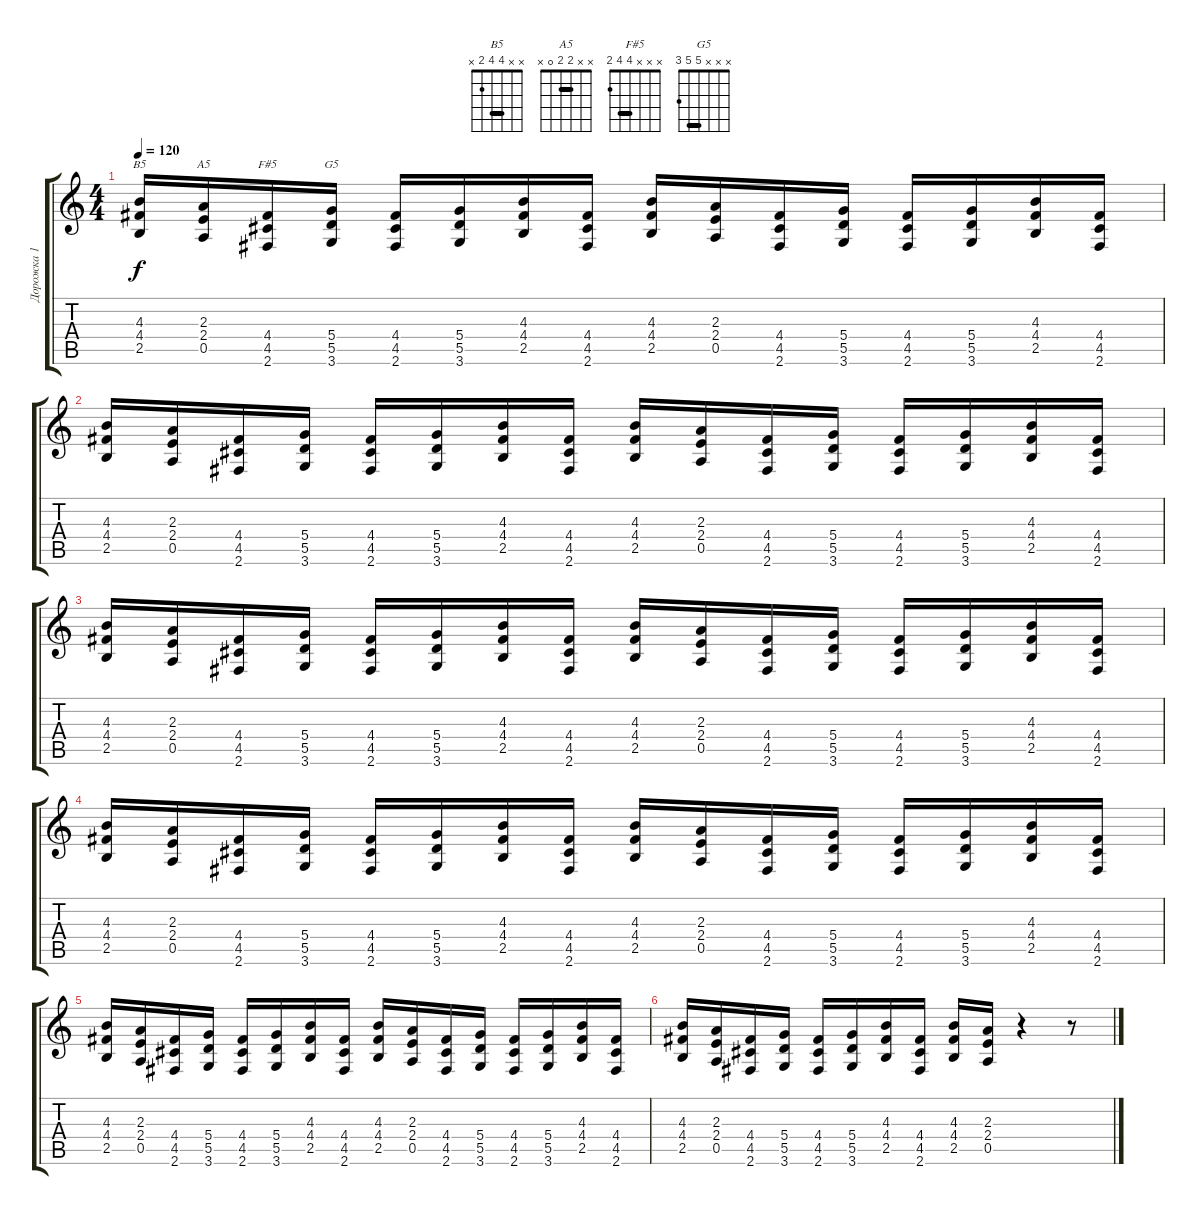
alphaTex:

\track ("Дорожка 1" "Дорожка 1") {instrument distortionguitar}
\staff {score tabs}
\tuning (E4 B3 G3 D3 A2 E2) {hide}
\chord ("B5" x x 4 4 2 x) {barre 4}
\chord ("A5" x x 2 2 0 x) {barre 2}
\chord ("F#5" x x x 4 4 2) {barre 4}
\chord ("G5" x x x 5 5 3) {barre 5}
\ts (4 4)
\tempo 120
\clef g2
\ks c
(4.3 4.4 2.5).16{ch "B5" dy f} (2.3 2.4 0.5).16{ch "A5"} (4.4 4.5 2.6).16{ch "F#5"} (5.4 5.5 3.6).16{ch "G5"} (4.4 4.5 2.6).16 (5.4 5.5 3.6).16 (4.3 4.4 2.5).16 (4.4 4.5 2.6).16 (4.3 4.4 2.5).16 (2.3 2.4 0.5).16 (4.4 4.5 2.6).16 (5.4 5.5 3.6).16 (4.4 4.5 2.6).16 (5.4 5.5 3.6).16 (4.3 4.4 2.5).16 (4.4 4.5 2.6).16 |
(4.3 4.4 2.5).16 (2.3 2.4 0.5).16 (4.4 4.5 2.6).16 (5.4 5.5 3.6).16 (4.4 4.5 2.6).16 (5.4 5.5 3.6).16 (4.3 4.4 2.5).16 (4.4 4.5 2.6).16 (4.3 4.4 2.5).16 (2.3 2.4 0.5).16 (4.4 4.5 2.6).16 (5.4 5.5 3.6).16 (4.4 4.5 2.6).16 (5.4 5.5 3.6).16 (4.3 4.4 2.5).16 (4.4 4.5 2.6).16 |
(4.3 4.4 2.5).16 (2.3 2.4 0.5).16 (4.4 4.5 2.6).16 (5.4 5.5 3.6).16 (4.4 4.5 2.6).16 (5.4 5.5 3.6).16 (4.3 4.4 2.5).16 (4.4 4.5 2.6).16 (4.3 4.4 2.5).16 (2.3 2.4 0.5).16 (4.4 4.5 2.6).16 (5.4 5.5 3.6).16 (4.4 4.5 2.6).16 (5.4 5.5 3.6).16 (4.3 4.4 2.5).16 (4.4 4.5 2.6).16 |
(4.3 4.4 2.5).16 (2.3 2.4 0.5).16 (4.4 4.5 2.6).16 (5.4 5.5 3.6).16 (4.4 4.5 2.6).16 (5.4 5.5 3.6).16 (4.3 4.4 2.5).16 (4.4 4.5 2.6).16 (4.3 4.4 2.5).16 (2.3 2.4 0.5).16 (4.4 4.5 2.6).16 (5.4 5.5 3.6).16 (4.4 4.5 2.6).16 (5.4 5.5 3.6).16 (4.3 4.4 2.5).16 (4.4 4.5 2.6).16 |
(4.3 4.4 2.5).16 (2.3 2.4 0.5).16 (4.4 4.5 2.6).16 (5.4 5.5 3.6).16 (4.4 4.5 2.6).16 (5.4 5.5 3.6).16 (4.3 4.4 2.5).16 (4.4 4.5 2.6).16 (4.3 4.4 2.5).16 (2.3 2.4 0.5).16 (4.4 4.5 2.6).16 (5.4 5.5 3.6).16 (4.4 4.5 2.6).16 (5.4 5.5 3.6).16 (4.3 4.4 2.5).16 (4.4 4.5 2.6).16 |
(4.3 4.4 2.5).16 (2.3 2.4 0.5).16 (4.4 4.5 2.6).16 (5.4 5.5 3.6).16 (4.4 4.5 2.6).16 (5.4 5.5 3.6).16 (4.3 4.4 2.5).16 (4.4 4.5 2.6).16 (4.3 4.4 2.5).16 (2.3 2.4 0.5).16 r.4 r.8
